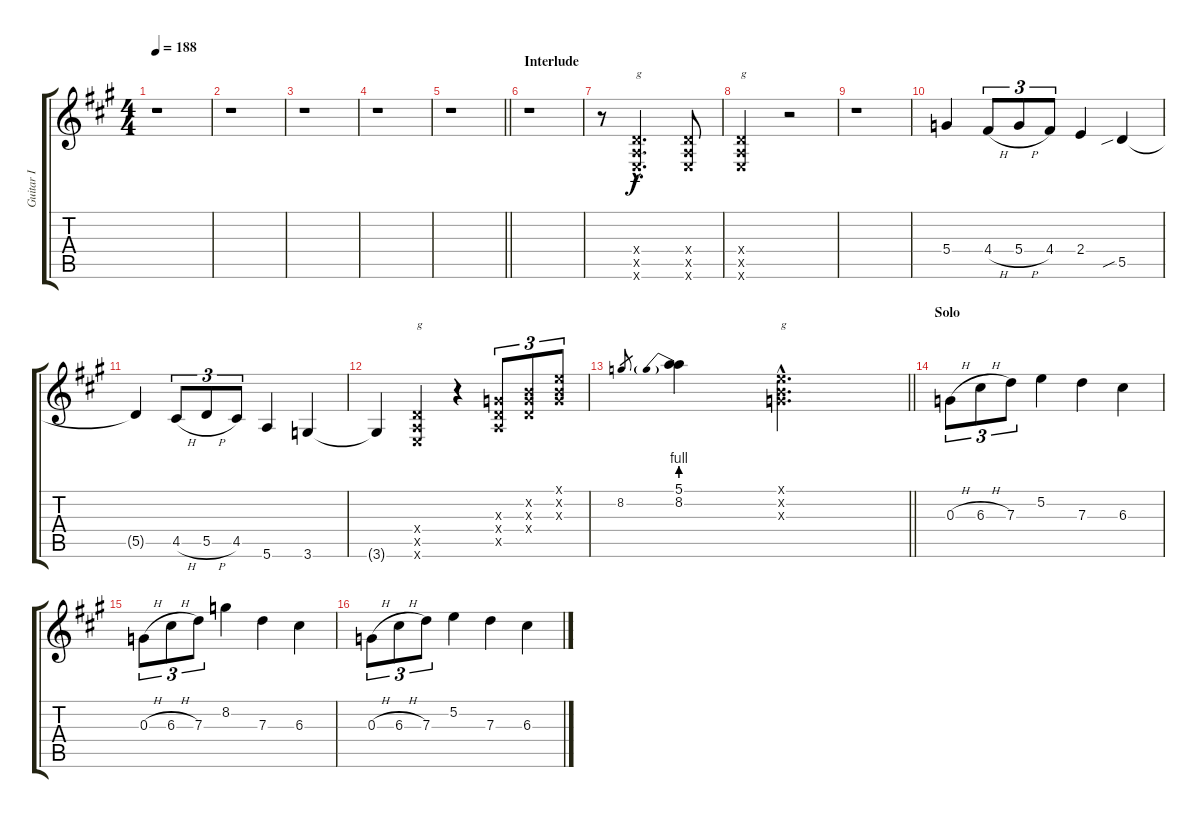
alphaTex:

\track ("Guitar I" "Guitar I") {instrument distortionguitar}
\staff {score tabs}
\tuning (E4 B3 G3 D3 A2 E2) {hide}
\ts (4 4)
\tempo 188
\clef g2
\ks a
r.1{dy f} |
r.1 |
r.1 |
r.1 |
\barLineRight lightlight
r.1 |
\section ("" "Interlude")
r.1 |
r.8 (0.4{hac x} 0.5{hac x} 0.6{hac x}).2{d txt "g"} (0.4{x} 0.5{x} 0.6{x}).8 |
(0.4{x} 0.5{x} 0.6{x}).2{txt "g"} r.2 |
r.1 |
5.4.4 4.4{h}.8{tu (3 2)} 5.4{h}.8{tu (3 2)} 4.4.8{tu (3 2)} 2.4.4 5.5{sib}.4 |
5.5{t}.4 4.5{h}.8{tu (3 2)} 5.5{h}.8{tu (3 2)} 4.5.8{tu (3 2)} 5.6.4 3.6.4 |
3.6{t}.4 (0.4{x} 0.5{x} 0.6{x}).4{txt "g"} r.4 (0.3{x} 0.4{x} 0.5{x}).8{tu (3 2)} (0.2{x} 0.3{x} 0.4{x}).8{tu (3 2)} (0.1{x} 0.2{x} 0.3{x}).8{tu (3 2)} |
\barLineRight lightlight
8.2.8{gr} (5.1 8.2{be (prebend 0 4 60 4)}).4 (0.1{hac x} 0.2{hac x} 0.3{hac x}).2{d txt "g"} |
\section ("" "Solo")
0.3{h}.8{tu (3 2)} 6.3{h}.8{tu (3 2)} 7.3.8{tu (3 2)} 5.2.4 7.3.4 6.3.4 |
0.3{h}.8{tu (3 2)} 6.3{h}.8{tu (3 2)} 7.3.8{tu (3 2)} 8.2.4 7.3.4 6.3.4 |
0.3{h}.8{tu (3 2)} 6.3{h}.8{tu (3 2)} 7.3.8{tu (3 2)} 5.2.4 7.3.4 6.3.4
